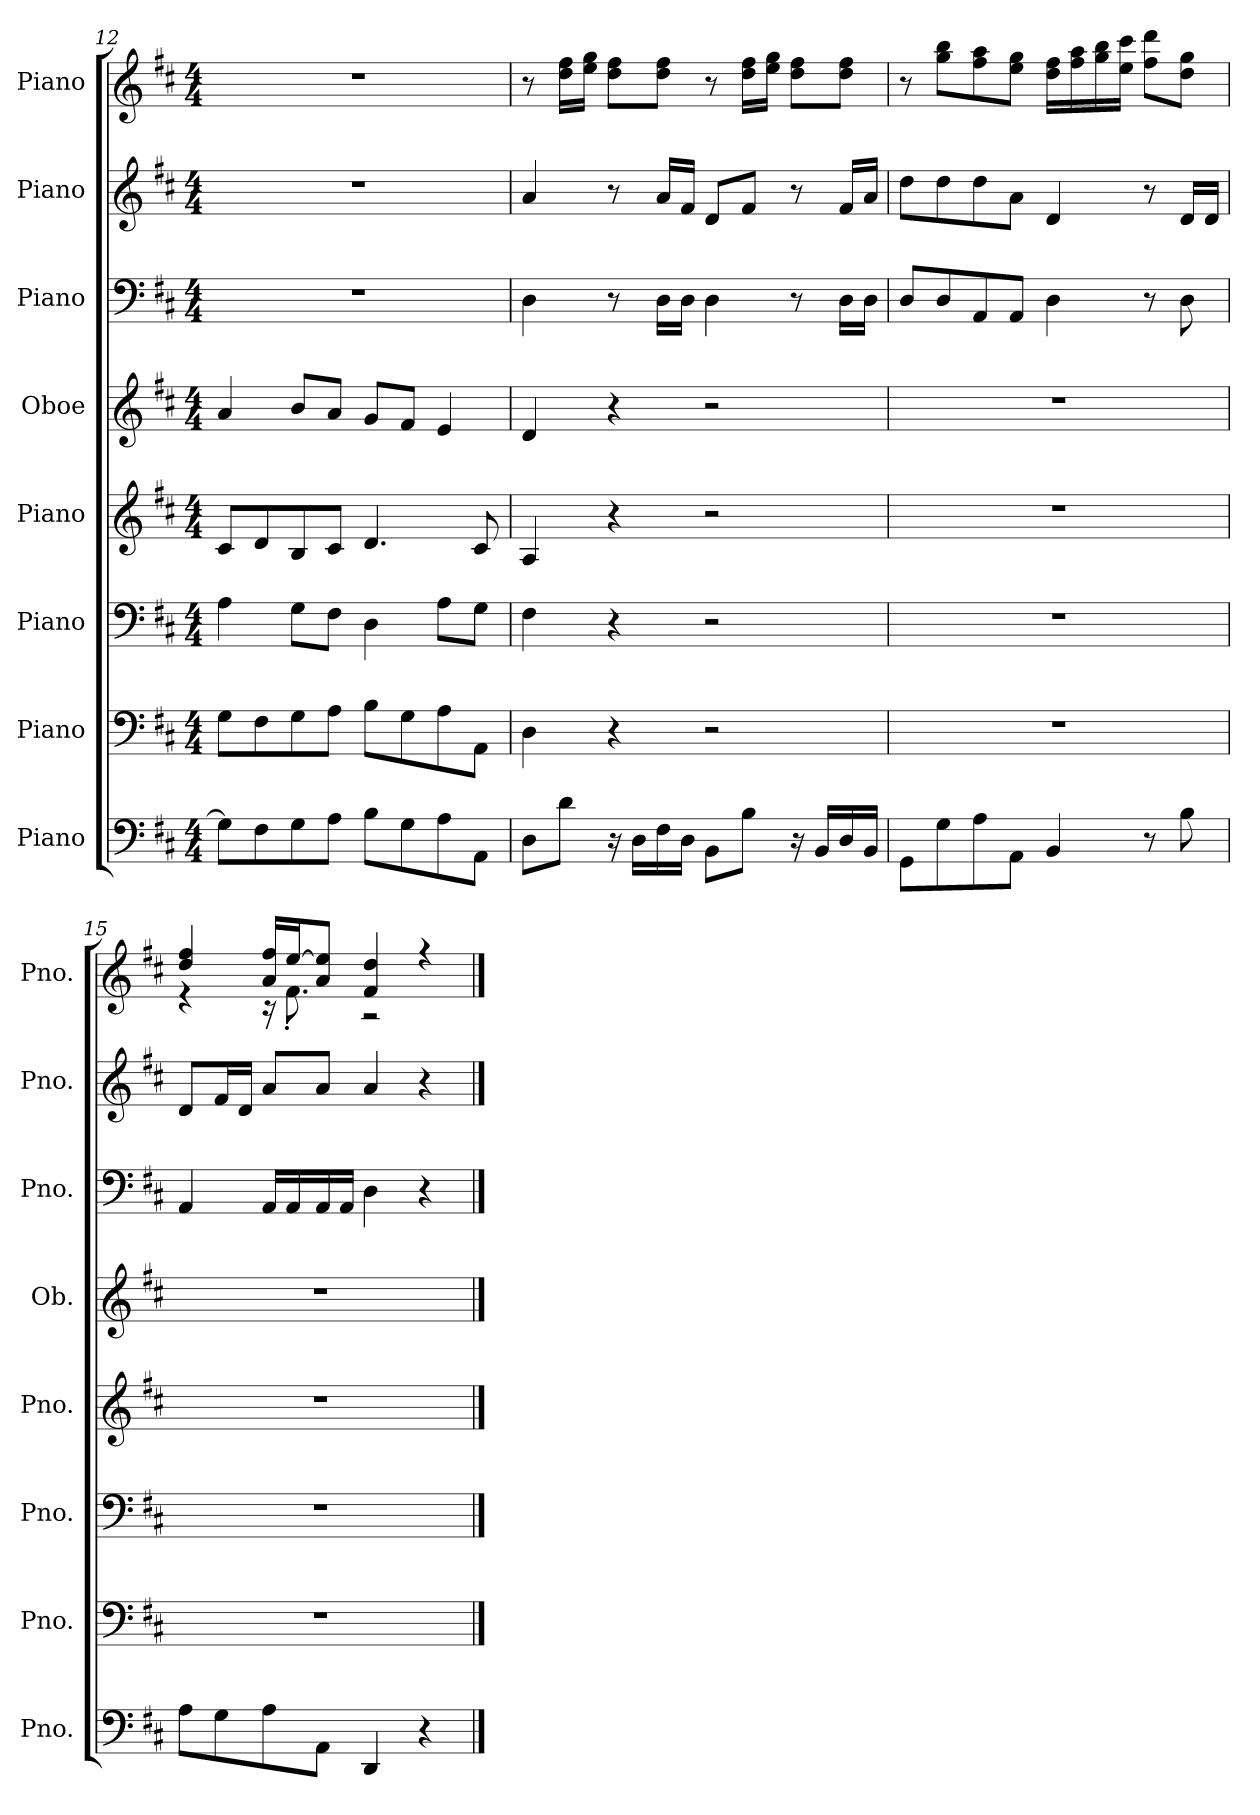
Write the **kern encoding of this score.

**kern	**kern	**kern	**kern	**kern	**kern	**kern	**kern
*part8	*part7	*part6	*part5	*part4	*part3	*part2	*part1
*staff8	*staff7	*staff6	*staff5	*staff4	*staff3	*staff2	*staff1
*I"Piano	*I"Piano	*I"Piano	*I"Piano	*I"Oboe	*I"Piano	*I"Piano	*I"Piano
*I'Pno.	*I'Pno.	*I'Pno.	*I'Pno.	*I'Ob.	*I'Pno.	*I'Pno.	*I'Pno.
*clefF4	*clefF4	*clefF4	*clefG2	*clefG2	*clefF4	*clefG2	*clefG2
*k[f#c#]	*k[f#c#]	*k[f#c#]	*k[f#c#]	*k[f#c#]	*k[f#c#]	*k[f#c#]	*k[f#c#]
*M4/4	*M4/4	*M4/4	*M4/4	*M4/4	*M4/4	*M4/4	*M4/4
=12	=12	=12	=12	=12	=12	=12	=12
8G\L]	8G\L	4A\	8c#/L	4a/	1r	1r	1r
8F#\	8F#\	.	8d/	.	.	.	.
8G\	8G\	8G\L	8B/	8b/L	.	.	.
8A\J	8A\J	8F#\J	8c#/J	8a/J	.	.	.
8B\L	8B\L	4D\	4.d/	8g/L	.	.	.
8G\	8G\	.	.	8f#/J	.	.	.
8A\	8A\	8A\L	.	4e/	.	.	.
8AA\J	8AA\J	8G\J	8c#/	.	.	.	.
!!LO:PB:g=z
=13	=13	=13	=13	=13	=13	=13	=13
8D\L	4D\	4F#\	4A/	4d/	4D\	4a/	8r
8d\J	.	.	.	.	.	.	16dd\ 16ff#\LL
.	.	.	.	.	.	.	16ee\ 16gg\JJ
16r	4r	4r	4r	4r	8r	8r	8dd\ 8ff#\L
16D\LL	.	.	.	.	.	.	.
16F#\	.	.	.	.	16D\LL	16a/LL	8dd\ 8ff#\J
16D\JJ	.	.	.	.	16D\JJ	16f#/JJ	.
8BB\L	2r	2r	2r	2r	4D\	8d/L	8r
8B\J	.	.	.	.	.	8f#/J	16dd\ 16ff#\LL
.	.	.	.	.	.	.	16ee\ 16gg\JJ
16r	.	.	.	.	8r	8r	8dd\ 8ff#\L
16BB/LL	.	.	.	.	.	.	.
16D/	.	.	.	.	16D\LL	16f#/LL	8dd\ 8ff#\J
16BB/JJ	.	.	.	.	16D\JJ	16a/JJ	.
=14	=14	=14	=14	=14	=14	=14	=14
8GG\L	1r	1r	1r	1r	8D/L	8dd\L	8r
8G\	.	.	.	.	8D/	8dd\	8gg\ 8bb\L
8A\	.	.	.	.	8AA/	8dd\	8ff#\ 8aa\
8AA\J	.	.	.	.	8AA/J	8a\J	8ee\ 8gg\J
4BB/	.	.	.	.	4D\	4d/	16dd\ 16ff#\LL
.	.	.	.	.	.	.	16ff#\ 16aa\
.	.	.	.	.	.	.	16gg\ 16bb\
.	.	.	.	.	.	.	16ee\ 16ccc#\JJ
8r	.	.	.	.	8r	8r	8ff#\ 8ddd\L
8B\	.	.	.	.	8D\	16d/LL	8dd\ 8gg\J
.	.	.	.	.	.	16d/JJ	.
=15	=15	=15	=15	=15	=15	=15	=15
*	*	*	*	*	*	*	*^
8A\L	1r	1r	1r	1r	4AA/	8d/L	4dd/ 4ff#/	4r
8G\	.	.	.	.	.	16f#/L	.	.
.	.	.	.	.	.	16d/JJ	.	.
8A\	.	.	.	.	16AA/LL	8a/L	16a/ 16ff#/LL	16r
.	.	.	.	.	16AA/	.	[16ee/J	8.f#'\
8AA\J	.	.	.	.	16AA/	8a/J	8a/ 8ee/]J	.
.	.	.	.	.	16AA/JJ	.	.	.
4DD/	.	.	.	.	4D\	4a/	4f#/ 4dd/	2r
4r	.	.	.	.	4r	4r	4r	.
*	*	*	*	*	*	*	*v	*v
==	==	==	==	==	==	==	==
*-	*-	*-	*-	*-	*-	*-	*-
